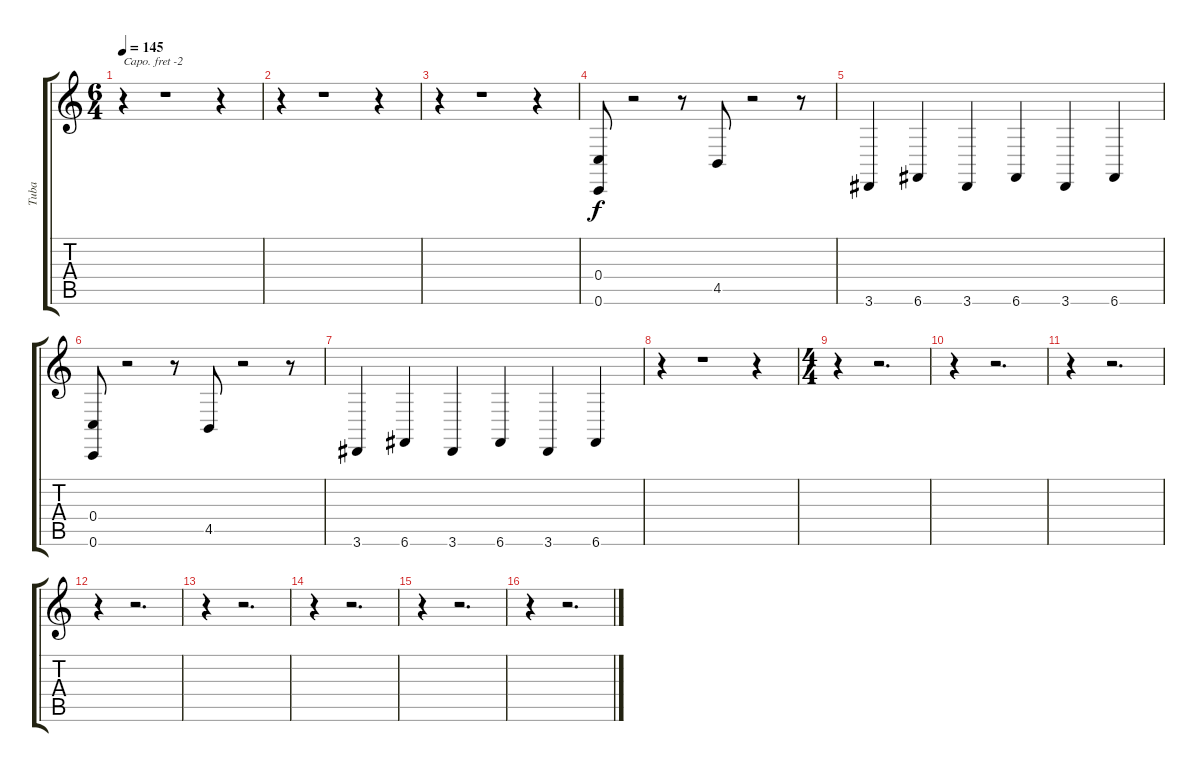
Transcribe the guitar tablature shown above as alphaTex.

\track ("Tuba" "Tuba") {instrument tuba}
\staff {score tabs}
\capo -2
\tuning (E4 B3 G3 D3 A2 D2) {hide}
\ts (6 4)
\tempo 145
\clef g2
\ks c
r.4{dy f} r.1 r.4 |
r.4 r.1 r.4 |
r.4 r.1 r.4 |
(0.4 0.6).8 r.2 r.8 4.5.8 r.2 r.8 |
3.6.4 6.6.4 3.6.4 6.6.4 3.6.4 6.6.4 |
(0.4 0.6).8 r.2 r.8 4.5.8 r.2 r.8 |
3.6.4 6.6.4 3.6.4 6.6.4 3.6.4 6.6.4 |
r.4 r.1 r.4 |
\ts (4 4)
r.4 r.2{d} |
r.4 r.2{d} |
r.4 r.2{d} |
r.4 r.2{d} |
r.4 r.2{d} |
r.4 r.2{d} |
r.4 r.2{d} |
r.4 r.2{d}
